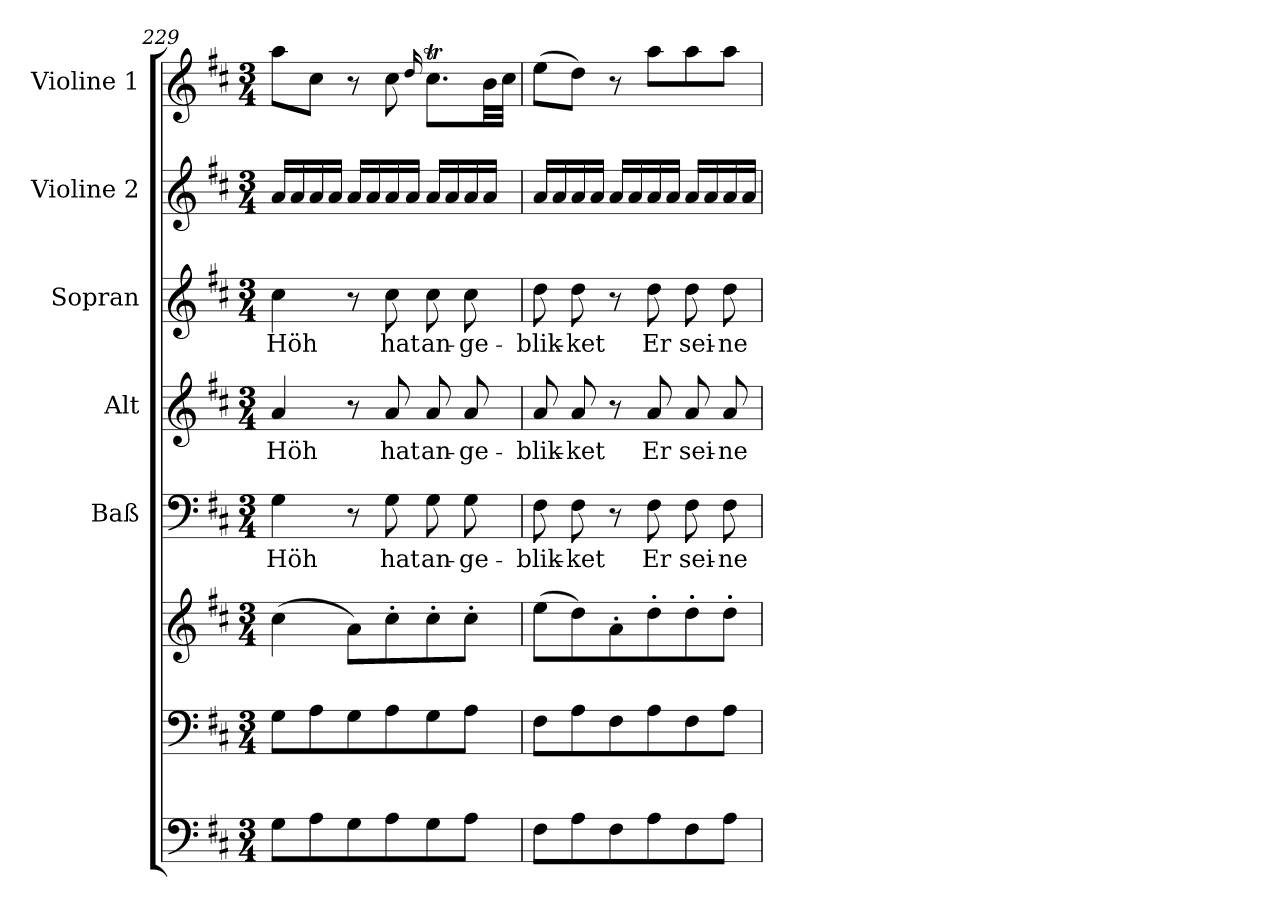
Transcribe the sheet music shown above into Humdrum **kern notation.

**kern	**kern	**kern	**kern	**text	**kern	**text	**kern	**text	**kern	**kern
*part7	*part6	*part6	*part5	*part5	*part4	*part4	*part3	*part3	*part2	*part1
*staff8	*staff7	*staff6	*staff5	*staff5	*staff4	*staff4	*staff3	*staff3	*staff2	*staff1
*	*	*	*I"Baß	*	*I"Alt	*	*I"Sopran	*	*I"Violine 2	*I"Violine 1
*	*	*	*	*	*	*	*	*	*I'Vln	*I'Vln
*clefF4	*clefF4	*clefG2	*clefF4	*	*clefG2	*	*clefG2	*	*clefG2	*clefG2
*ITrd7c12	*	*	*	*	*	*	*	*	*	*
*k[f#c#]	*k[f#c#]	*k[f#c#]	*k[f#c#]	*	*k[f#c#]	*	*k[f#c#]	*	*k[f#c#]	*k[f#c#]
*D:	*D:	*D:	*D:	*	*D:	*	*D:	*	*D:	*D:
*M3/4	*M3/4	*M3/4	*M3/4	*	*M3/4	*	*M3/4	*	*M3/4	*M3/4
=229	=229	=229	=229	=229	=229	=229	=229	=229	=229	=229
!	!	!	!	!LO:LY:b	!	!LO:LY:b	!	!LO:LY:b	!	!
8GG\L	8G\L	(>4cc#\	4G\	Höh	4a/	Höh	4cc#\	Höh	16a/LL	8aa\L
.	.	.	.	.	.	.	.	.	16a/	.
8AA\	8A\	.	.	.	.	.	.	.	16a/	8cc#\J
.	.	.	.	.	.	.	.	.	16a/JJ	.
8GG\	8G\	8a\L)	8r	.	8r	.	8r	.	16a/LL	8r
.	.	.	.	.	.	.	.	.	16a/	.
!	!	!	!	!LO:LY:b	!	!LO:LY:b	!	!LO:LY:b	!	!
8AA\	8A\	8cc#'>\	8G\	hat	8a/	hat	8cc#\	hat	16a/	8cc#\
.	.	.	.	.	.	.	.	.	16a/JJ	.
.	.	.	.	.	.	.	.	.	.	16qqdd/
!	!	!	!	!LO:LY:b	!	!LO:LY:b	!	!LO:LY:b	!	!
8GG\	8G\	8cc#'>\	8G\	an-	8a/	an-	8cc#\	an-	16a/LL	8.cc#t\L
.	.	.	.	.	.	.	.	.	16a/	.
!	!	!	!	!LO:LY:b	!	!LO:LY:b	!	!LO:LY:b	!	!
8AA\J	8A\J	8cc#'>\J	8G\	-ge-	8a/	-ge-	8cc#\	-ge-	16a/	.
.	.	.	.	.	.	.	.	.	16a/JJ	32b\LL
.	.	.	.	.	.	.	.	.	.	32cc#\JJJ
=230	=230	=230	=230	=230	=230	=230	=230	=230	=230	=230
!	!	!	!	!LO:LY:b	!	!LO:LY:b	!	!LO:LY:b	!	!
8FF#\L	8F#\L	(>8ee\L	8F#\	-blik-	8a/	-blik-	8dd\	-blik-	16a/LL	(>8ee\L
.	.	.	.	.	.	.	.	.	16a/	.
!	!	!	!	!LO:LY:b	!	!LO:LY:b	!	!LO:LY:b	!	!
8AA\	8A\	8dd\)	8F#\	-ket	8a/	-ket	8dd\	-ket	16a/	8dd\J)
.	.	.	.	.	.	.	.	.	16a/JJ	.
8FF#\	8F#\	8a'>\	8r	.	8r	.	8r	.	16a/LL	8r
.	.	.	.	.	.	.	.	.	16a/	.
!	!	!	!	!LO:LY:b	!	!LO:LY:b	!	!LO:LY:b	!	!
8AA\	8A\	8dd'>\	8F#\	Er	8a/	Er	8dd\	Er	16a/	8aa\L
.	.	.	.	.	.	.	.	.	16a/JJ	.
!	!	!	!	!LO:LY:b	!	!LO:LY:b	!	!LO:LY:b	!	!
8FF#\	8F#\	8dd'>\	8F#\	sei-	8a/	sei-	8dd\	sei-	16a/LL	8aa\
.	.	.	.	.	.	.	.	.	16a/	.
!	!	!	!	!LO:LY:b	!	!LO:LY:b	!	!LO:LY:b	!	!
8AA\J	8A\J	8dd'>\J	8F#\	-ne	8a/	-ne	8dd\	-ne	16a/	8aa\J
.	.	.	.	.	.	.	.	.	16a/JJ	.
=	=	=	=	=	=	=	=	=	=	=
*-	*-	*-	*-	*-	*-	*-	*-	*-	*-	*-
